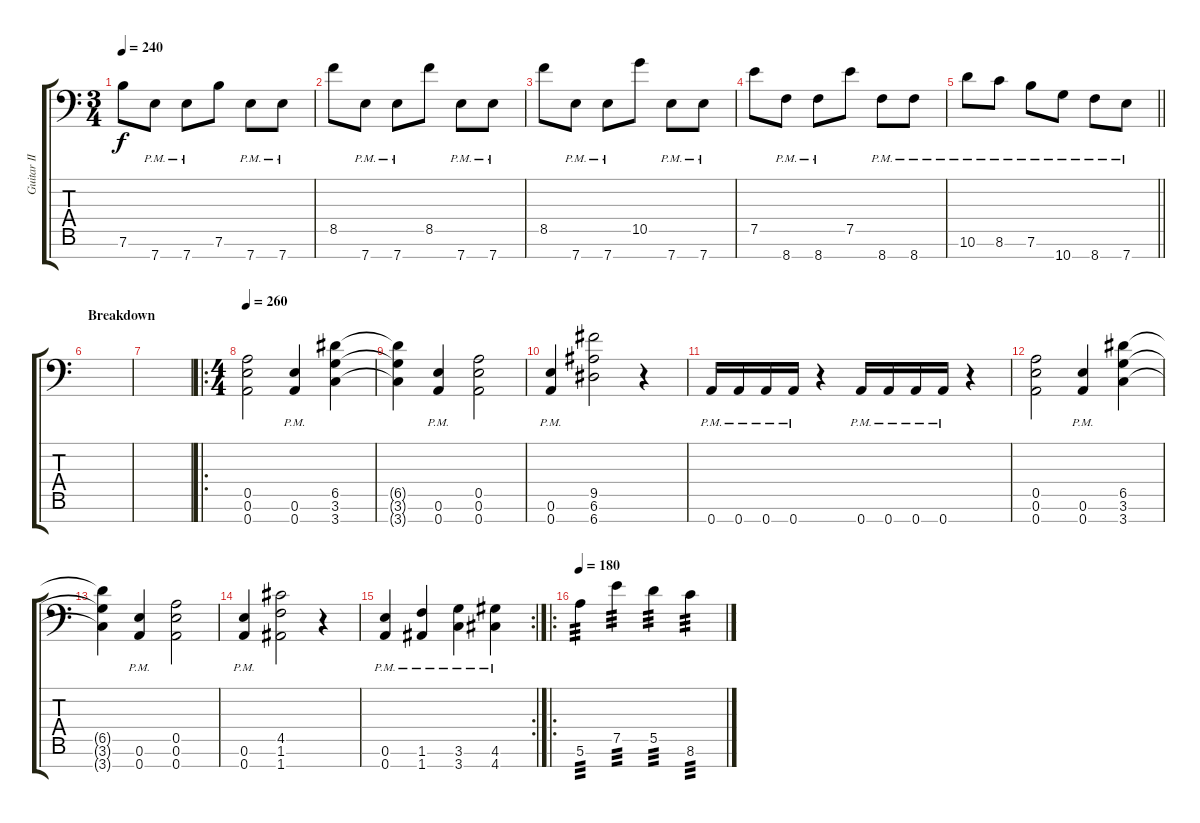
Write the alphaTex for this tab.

\track ("Guitar II" "Guitar II") {instrument distortionguitar}
\staff {score tabs}
\tuning (E4 B3 G3 D3 A2 E2 A1) {hide}
\ts (3 4)
\tempo 240
\clef f4
\ks c
7.6.8{dy f} 7.7{pm}.8 7.7{pm}.8 7.6.8 7.7{pm}.8 7.7{pm}.8 |
8.5.8 7.7{pm}.8 7.7{pm}.8 8.5.8 7.7{pm}.8 7.7{pm}.8 |
8.5.8 7.7{pm}.8 7.7{pm}.8 10.5.8 7.7{pm}.8 7.7{pm}.8 |
7.5.8 8.7{pm}.8 8.7{pm}.8 7.5.8 8.7{pm}.8 8.7{pm}.8 |
\barLineRight lightlight
10.6{pm}.8 8.6{pm}.8 7.6{pm}.8 10.7{pm}.8 8.7{pm}.8 7.7{pm}.8 |
\section ("" "Breakdown")
|
|
\ro
\ts (4 4)
\tempo 260
(0.5 0.6 0.7).2 (0.6{pm} 0.7{pm}).4 (6.5 3.6 3.7).4 |
(6.5{t} 3.6{t} 3.7{t}).4 (0.6{pm} 0.7{pm}).4 (0.5 0.6 0.7).2 |
(0.6{pm} 0.7{pm}).4 (9.5 6.6 6.7).2 r.4 |
0.7{pm}.16 0.7{pm}.16 0.7{pm}.16 0.7{pm}.16 r.4 0.7{pm}.16 0.7{pm}.16 0.7{pm}.16 0.7{pm}.16 r.4 |
(0.5 0.6 0.7).2 (0.6{pm} 0.7{pm}).4 (6.5 3.6 3.7).4 |
(6.5{t} 3.6{t} 3.7{t}).4 (0.6{pm} 0.7{pm}).4 (0.5 0.6 0.7).2 |
(0.6{pm} 0.7{pm}).4 (4.5 1.6 1.7).2 r.4 |
\rc 2
(0.6{pm} 0.7{pm}).4 (1.6{pm} 1.7{pm}).4 (3.6{pm} 3.7{pm}).4 (4.6{pm} 4.7{pm}).4 |
\ro
\tempo 180
5.6.4{tp 3} 7.5.4{tp 3} 5.5.4{tp 3} 8.6.4{tp 3}
